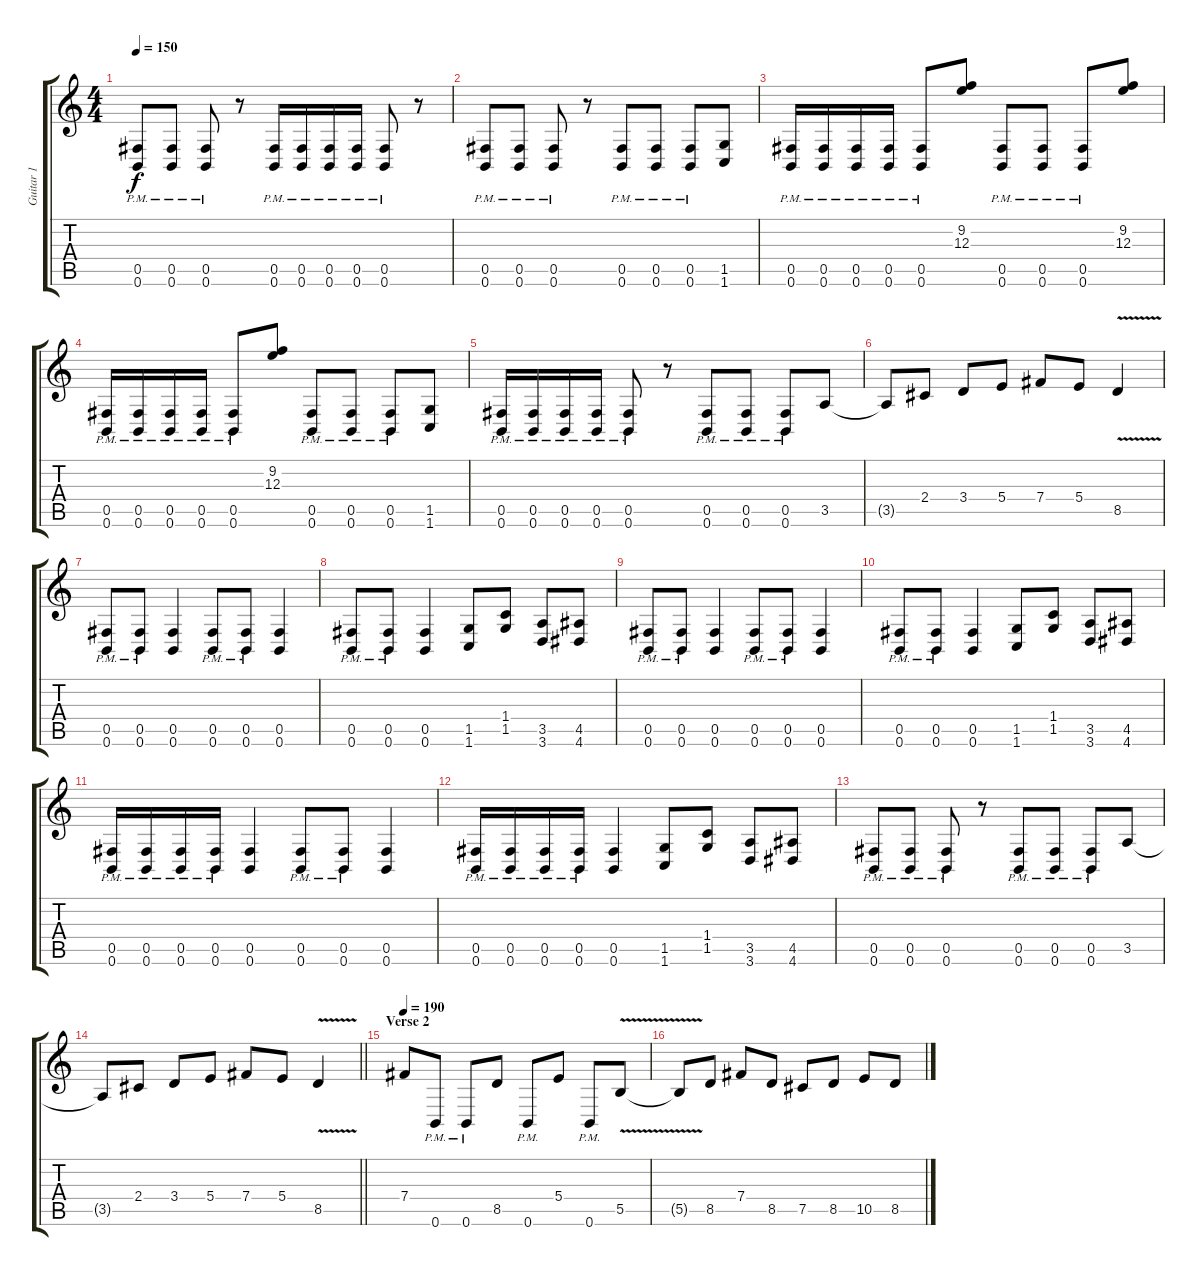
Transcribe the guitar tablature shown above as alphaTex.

\track ("Guitar 1" "Guitar 1") {instrument distortionguitar}
\staff {score tabs}
\tuning (Db4 Ab3 E3 B2 Gb2 B1) {hide}
\ts (4 4)
\tempo 150
\clef g2
\ks c
(0.5{pm} 0.6{pm}).8{dy f} (0.5{pm} 0.6{pm}).8 (0.5{pm} 0.6{pm}).8 r.8 (0.5{pm} 0.6{pm}).16 (0.5{pm} 0.6{pm}).16 (0.5{pm} 0.6{pm}).16 (0.5{pm} 0.6{pm}).16 (0.5{pm} 0.6{pm}).8 r.8 |
(0.5{pm} 0.6{pm}).8 (0.5{pm} 0.6{pm}).8 (0.5{pm} 0.6{pm}).8 r.8 (0.5{pm} 0.6{pm}).8 (0.5{pm} 0.6{pm}).8 (0.5{pm} 0.6{pm}).8 (1.5 1.6).8 |
(0.5{pm} 0.6{pm}).16 (0.5{pm} 0.6{pm}).16 (0.5{pm} 0.6{pm}).16 (0.5{pm} 0.6{pm}).16 (0.5{pm} 0.6{pm}).8 (9.2 12.3).8 (0.5{pm} 0.6{pm}).8 (0.5{pm} 0.6{pm}).8 (0.5{pm} 0.6{pm}).8 (9.2 12.3).8 |
(0.5{pm} 0.6{pm}).16 (0.5{pm} 0.6{pm}).16 (0.5{pm} 0.6{pm}).16 (0.5{pm} 0.6{pm}).16 (0.5{pm} 0.6{pm}).8 (9.2 12.3).8 (0.5{pm} 0.6{pm}).8 (0.5{pm} 0.6{pm}).8 (0.5{pm} 0.6{pm}).8 (1.5 1.6).8 |
(0.5{pm} 0.6{pm}).16 (0.5{pm} 0.6{pm}).16 (0.5{pm} 0.6{pm}).16 (0.5{pm} 0.6{pm}).16 (0.5{pm} 0.6{pm}).8 r.8 (0.5{pm} 0.6{pm}).8 (0.5{pm} 0.6{pm}).8 (0.5{pm} 0.6{pm}).8 3.5.8 |
3.5{t}.8 2.4.8 3.4.8 5.4.8 7.4.8 5.4.8 8.5{v}.4 |
(0.5{pm} 0.6{pm}).8 (0.5{pm} 0.6{pm}).8 (0.5 0.6).4 (0.5{pm} 0.6{pm}).8 (0.5{pm} 0.6{pm}).8 (0.5 0.6).4 |
(0.5{pm} 0.6{pm}).8 (0.5{pm} 0.6{pm}).8 (0.5 0.6).4 (1.5 1.6).8 (1.4 1.5).8 (3.5 3.6).8 (4.5 4.6).8 |
(0.5{pm} 0.6{pm}).8 (0.5{pm} 0.6{pm}).8 (0.5 0.6).4 (0.5{pm} 0.6{pm}).8 (0.5{pm} 0.6{pm}).8 (0.5 0.6).4 |
(0.5{pm} 0.6{pm}).8 (0.5{pm} 0.6{pm}).8 (0.5 0.6).4 (1.5 1.6).8 (1.4 1.5).8 (3.5 3.6).8 (4.5 4.6).8 |
(0.5{pm} 0.6{pm}).16 (0.5{pm} 0.6{pm}).16 (0.5{pm} 0.6{pm}).16 (0.5{pm} 0.6{pm}).16 (0.5 0.6).4 (0.5{pm} 0.6{pm}).8 (0.5{pm} 0.6{pm}).8 (0.5 0.6).4 |
(0.5{pm} 0.6{pm}).16 (0.5{pm} 0.6{pm}).16 (0.5{pm} 0.6{pm}).16 (0.5{pm} 0.6{pm}).16 (0.5 0.6).4 (1.5 1.6).8 (1.4 1.5).8 (3.5 3.6).8 (4.5 4.6).8 |
(0.5{pm} 0.6{pm}).8 (0.5{pm} 0.6{pm}).8 (0.5{pm} 0.6{pm}).8 r.8 (0.5{pm} 0.6{pm}).8 (0.5{pm} 0.6{pm}).8 (0.5{pm} 0.6{pm}).8 3.5.8 |
\barLineRight lightlight
3.5{t}.8 2.4.8 3.4.8 5.4.8 7.4.8 5.4.8 8.5{v}.4 |
\section ("" "Verse 2")
\tempo 190
7.4.8 0.6{pm}.8 0.6{pm}.8 8.5.8 0.6{pm}.8 5.4.8 0.6{pm}.8 5.5{v}.8 |
5.5{t}.8 8.5.8 7.4.8 8.5.8 7.5.8 8.5.8 10.5.8 8.5.8
